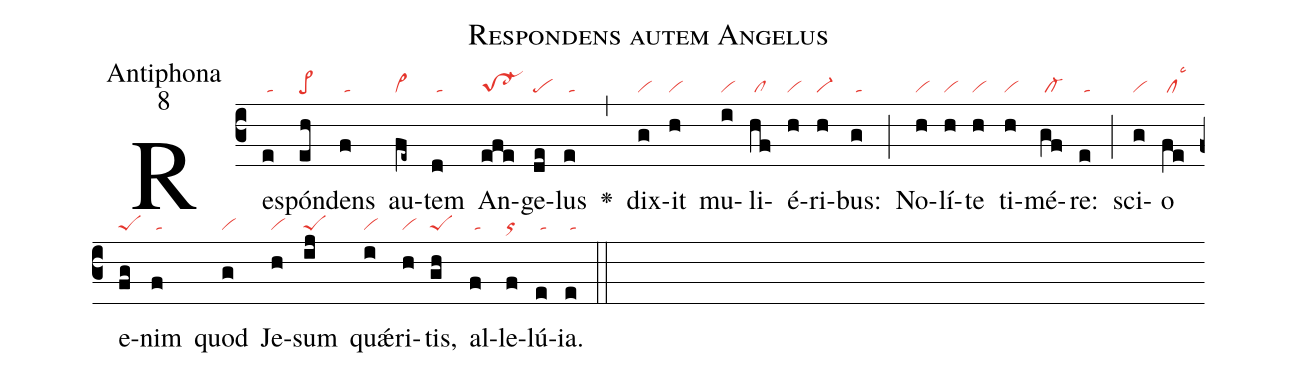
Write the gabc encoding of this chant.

name:Respondens autem Angelus;
office-part:Antiphona;
mode:8;
nabc-lines:1;
%%
(c3) Re(e|/ta)spón(eh|pe>)dens(f|/ta) au(fe~|cl~)tem(d|/ta) An(efe|to->)ge(de|pe)lus(e|/ta) <v>\greheightstar</v>(,)
dix(g|vi)it(h|vi) mu(i|vi)li(hf|/cl)é(h|vi)ri(h|vi-)bus:(g|/ta) (;)
No(h|vi)lí(h|vi)te(h|vi) ti(h|vi)mé(gf|/cl-)re:(e|/ta) (;) sci(g|vi)o(fe|/cllsc3) e(fg|peS)nim(f|/ta)
quod(g|vi) Je(h|vi)sum(ij|peS) qu<sp>'ae</sp>(i|vi)ri(h|vi)tis,(gh|peS) al(f|/ta)le(f|or)lú(e|/ta)ia.(e|/ta) (::)
